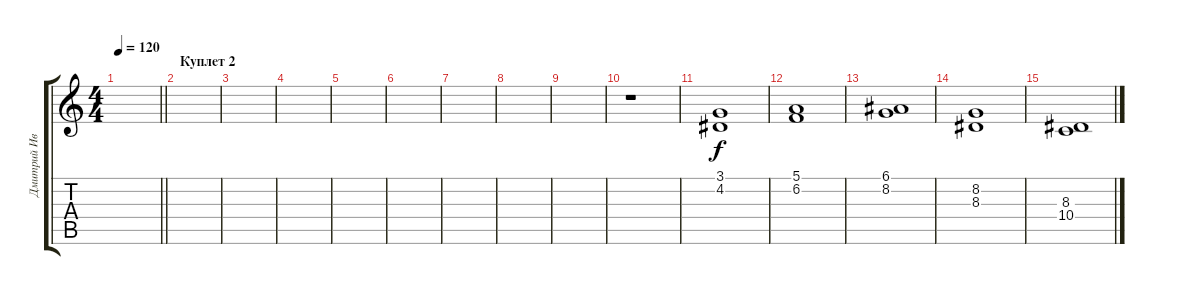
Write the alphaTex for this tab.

\track ("Дмитрий Иванов        (Синтезатор)" "Дмитрий Ив") {instrument pad2warm}
\staff {score tabs}
\tuning (E4 B3 G3 D3 A2 E2) {hide}
\ts (4 4)
\tempo 120
\clef g2
\barLineRight lightlight
\ks c
|
\section ("" "Куплет 2")
|
|
|
|
|
|
|
|
r.1{volume 12 instrument stringensemble2} |
(3.1 4.2).1 |
(5.1 6.2).1 |
(6.1 8.2).1 |
(8.2 8.3).1 |
(8.3 10.4).1
